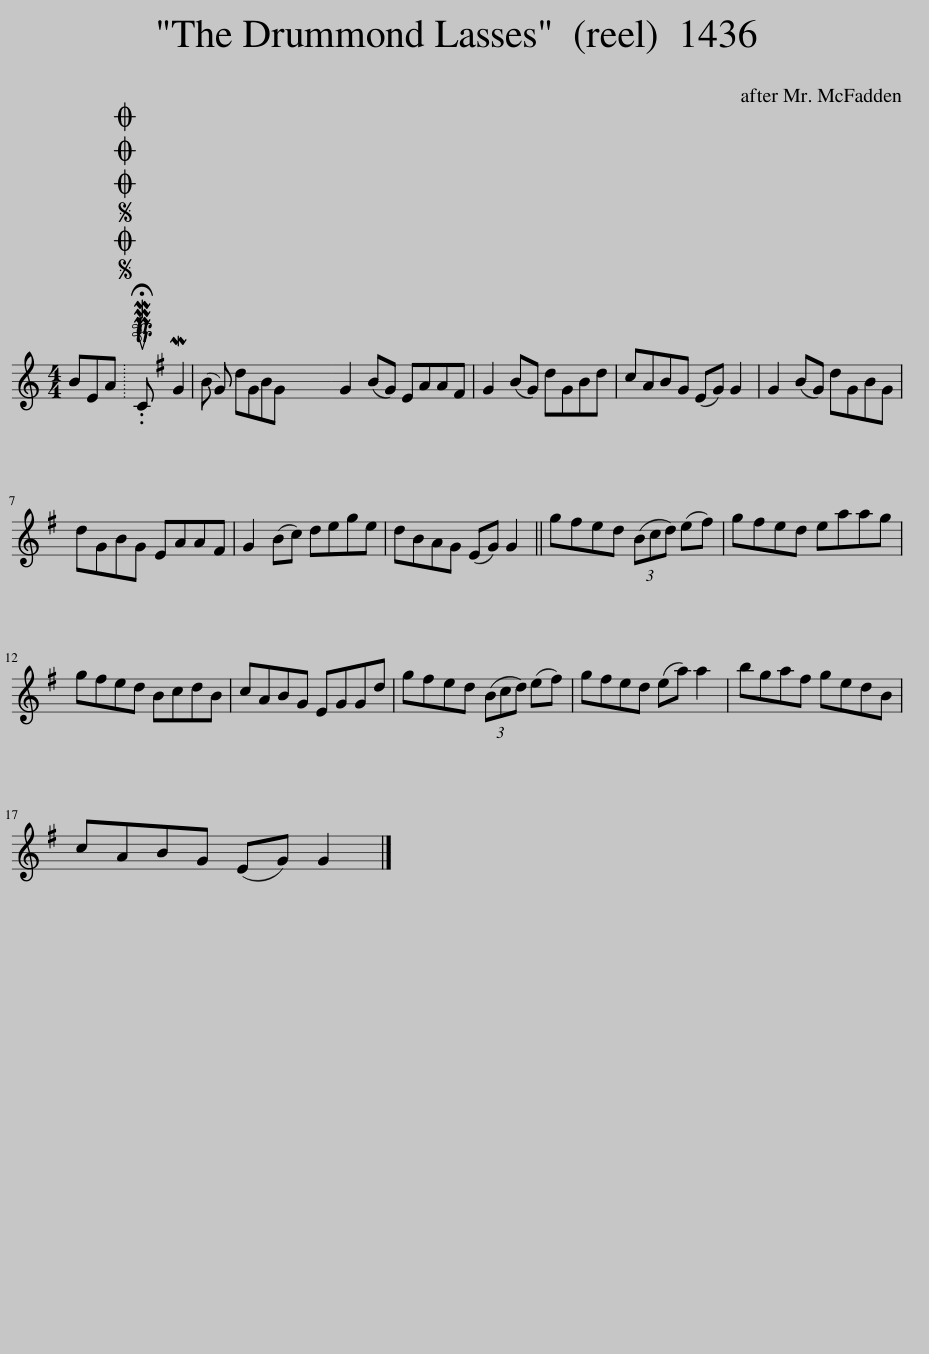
X:1
L:1/8
M:4/4
I:linebreak $
K:C
V:1 treble
V:1
 BEA |SOSOOO .!fermata!PMTuC MG2 (B G) dGBG | G2 (BG) EAA^F | G2 (BG) dGBd | cABG (EG) G2 | %5
 G2 (BG) dGBG |$ dGBG EAA^F | G2 (Bc) dege | dBAG (EG) G2 || g^fed (3(Bcd) (ef) | %10
 g^fed eaag |$ g^fed BcdB | cABG EGGd | g^fed (3(Bcd) (ef) | g^fed (ea) a2 | %15
 bga^f gedB |$ cABG (EG) G2 |] %17
